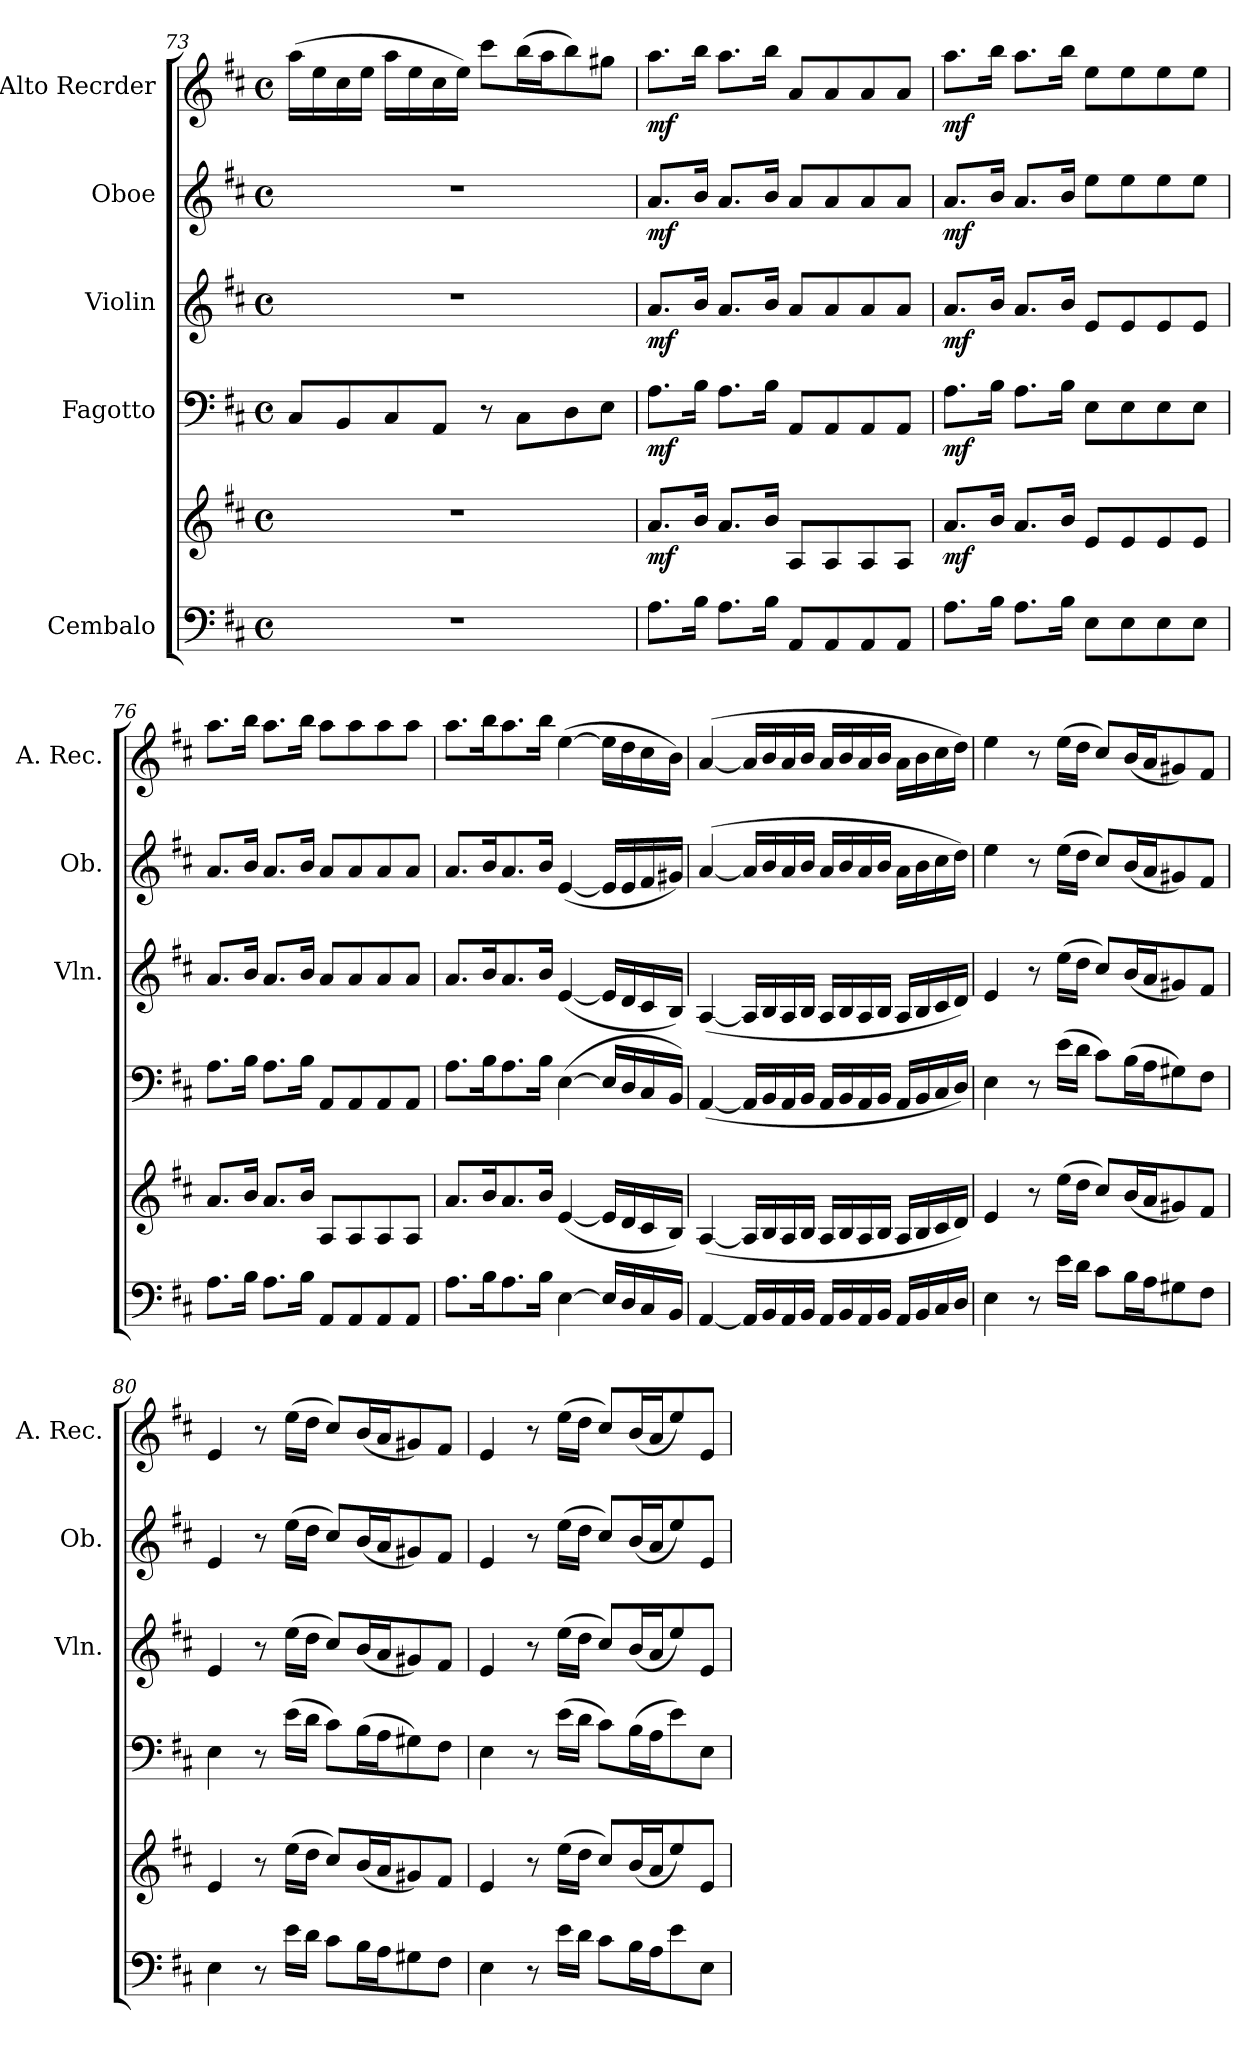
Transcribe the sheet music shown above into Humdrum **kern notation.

**kern	**kern	**dynam	**kern	**dynam	**kern	**dynam	**kern	**dynam	**kern	**dynam
*part5	*part5	*part5	*part4	*part4	*part3	*part3	*part2	*part2	*part1	*part1
*staff6	*staff5	*staff5/6	*staff4	*staff4	*staff3	*staff3	*staff2	*staff2	*staff1	*staff1
*I"Cembalo	*	*	*I"Fagotto	*	*I"Violin	*	*I"Oboe	*	*I"Alto Recrder	*
*	*	*	*	*	*I'Vln.	*	*I'Ob.	*	*I'A. Rec.	*
*clefF4	*clefG2	*	*clefF4	*	*clefG2	*	*clefG2	*	*clefG2	*
*k[f#c#]	*k[f#c#]	*	*k[f#c#]	*	*k[f#c#]	*	*k[f#c#]	*	*k[f#c#]	*
*M4/4	*M4/4	*	*M4/4	*	*M4/4	*	*M4/4	*	*M4/4	*
*met(c)	*met(c)	*	*met(c)	*	*met(c)	*	*met(c)	*	*met(c)	*
=73	=73	=73	=73	=73	=73	=73	=73	=73	=73	=73
1r	1r	.	8C#/L	.	1r	.	1r	.	(>16aa\LL	.
.	.	.	.	.	.	.	.	.	16ee\	.
.	.	.	8BB/	.	.	.	.	.	16cc#\	.
.	.	.	.	.	.	.	.	.	16ee\JJ	.
.	.	.	8C#/	.	.	.	.	.	16aa\LL	.
.	.	.	.	.	.	.	.	.	16ee\	.
.	.	.	8AA/J	.	.	.	.	.	16cc#\	.
.	.	.	.	.	.	.	.	.	16ee\JJ)	.
.	.	.	8r	.	.	.	.	.	8ccc#\L	.
.	.	.	8C#\L	.	.	.	.	.	(>16bb\L	.
.	.	.	.	.	.	.	.	.	16aa\J	.
.	.	.	8D\	.	.	.	.	.	8bb\)	.
.	.	.	8E\J	.	.	.	.	.	8gg#X\J	.
=74	=74	=74	=74	=74	=74	=74	=74	=74	=74	=74
!	!	!LO:DY:b	!	!LO:DY:b	!	!LO:DY:b	!	!LO:DY:b	!	!LO:DY:b
8.A\L	8.a/L	mf	8.A\L	mf	8.a/L	mf	8.a/L	mf	8.aa\L	mf
16B\Jk	16b/Jk	.	16B\Jk	.	16b/Jk	.	16b/Jk	.	16bb\Jk	.
8.A\L	8.a/L	.	8.A\L	.	8.a/L	.	8.a/L	.	8.aa\L	.
16B\Jk	16b/Jk	.	16B\Jk	.	16b/Jk	.	16b/Jk	.	16bb\Jk	.
8AA/L	8A/L	.	8AA/L	.	8a/L	.	8a/L	.	8a/L	.
8AA/	8A/	.	8AA/	.	8a/	.	8a/	.	8a/	.
8AA/	8A/	.	8AA/	.	8a/	.	8a/	.	8a/	.
8AA/J	8A/J	.	8AA/J	.	8a/J	.	8a/J	.	8a/J	.
=75	=75	=75	=75	=75	=75	=75	=75	=75	=75	=75
!	!	!LO:DY:b	!	!LO:DY:b	!	!LO:DY:b	!	!LO:DY:b	!	!LO:DY:b
8.A\L	8.a/L	mf	8.A\L	mf	8.a/L	mf	8.a/L	mf	8.aa\L	mf
16B\Jk	16b/Jk	.	16B\Jk	.	16b/Jk	.	16b/Jk	.	16bb\Jk	.
8.A\L	8.a/L	.	8.A\L	.	8.a/L	.	8.a/L	.	8.aa\L	.
16B\Jk	16b/Jk	.	16B\Jk	.	16b/Jk	.	16b/Jk	.	16bb\Jk	.
8E\L	8e/L	.	8E\L	.	8e/L	.	8ee\L	.	8ee\L	.
8E\	8e/	.	8E\	.	8e/	.	8ee\	.	8ee\	.
8E\	8e/	.	8E\	.	8e/	.	8ee\	.	8ee\	.
8E\J	8e/J	.	8E\J	.	8e/J	.	8ee\J	.	8ee\J	.
=76	=76	=76	=76	=76	=76	=76	=76	=76	=76	=76
8.A\L	8.a/L	.	8.A\L	.	8.a/L	.	8.a/L	.	8.aa\L	.
16B\Jk	16b/Jk	.	16B\Jk	.	16b/Jk	.	16b/Jk	.	16bb\Jk	.
8.A\L	8.a/L	.	8.A\L	.	8.a/L	.	8.a/L	.	8.aa\L	.
16B\Jk	16b/Jk	.	16B\Jk	.	16b/Jk	.	16b/Jk	.	16bb\Jk	.
8AA/L	8A/L	.	8AA/L	.	8a/L	.	8a/L	.	8aa\L	.
8AA/	8A/	.	8AA/	.	8a/	.	8a/	.	8aa\	.
8AA/	8A/	.	8AA/	.	8a/	.	8a/	.	8aa\	.
8AA/J	8A/J	.	8AA/J	.	8a/J	.	8a/J	.	8aa\J	.
=77	=77	=77	=77	=77	=77	=77	=77	=77	=77	=77
8.A\L	8.a/L	.	8.A\L	.	8.a/L	.	8.a/L	.	8.aa\L	.
16B\K	16b/K	.	16B\K	.	16b/K	.	16b/K	.	16bb\K	.
8.A\	8.a/	.	8.A\	.	8.a/	.	8.a/	.	8.aa\	.
16B\Jk	16b/Jk	.	16B\Jk	.	16b/Jk	.	16b/Jk	.	16bb\Jk	.
[4E\	([4e/	.	([4E\	.	([4e/	.	([4e/	.	([4ee\	.
16E/LL]	16e/LL]	.	16E/LL]	.	16e/LL]	.	16e/LL]	.	16ee\LL]	.
16D/	16d/	.	16D/	.	16d/	.	16e/	.	16dd\	.
16C#/	16c#/	.	16C#/	.	16c#/	.	16f#/	.	16cc#\	.
16BB/JJ	16B/JJ)	.	16BB/JJ)	.	16B/JJ)	.	16g#X/JJ)	.	16b\JJ)	.
!!LO:LB:g=z
=78	=78	=78	=78	=78	=78	=78	=78	=78	=78	=78
[4AA/	([4A/	.	([4AA/	.	([4A/	.	([4a/	.	([4a/	.
16AA/LL]	16A/LL]	.	16AA/LL]	.	16A/LL]	.	16a/LL]	.	16a/LL]	.
16BB/	16B/	.	16BB/	.	16B/	.	16b/	.	16b/	.
16AA/	16A/	.	16AA/	.	16A/	.	16a/	.	16a/	.
16BB/JJ	16B/JJ	.	16BB/JJ	.	16B/JJ	.	16b/JJ	.	16b/JJ	.
16AA/LL	16A/LL	.	16AA/LL	.	16A/LL	.	16a/LL	.	16a/LL	.
16BB/	16B/	.	16BB/	.	16B/	.	16b/	.	16b/	.
16AA/	16A/	.	16AA/	.	16A/	.	16a/	.	16a/	.
16BB/JJ	16B/JJ	.	16BB/JJ	.	16B/JJ	.	16b/JJ	.	16b/JJ	.
16AA/LL	16A/LL	.	16AA/LL	.	16A/LL	.	16a\LL	.	16a\LL	.
16BB/	16B/	.	16BB/	.	16B/	.	16b\	.	16b\	.
16C#/	16c#/	.	16C#/	.	16c#/	.	16cc#\	.	16cc#\	.
16D/JJ	16d/JJ)	.	16D/JJ)	.	16d/JJ)	.	16dd\JJ)	.	16dd\JJ)	.
=79	=79	=79	=79	=79	=79	=79	=79	=79	=79	=79
4E\	4e/	.	4E\	.	4e/	.	4ee\	.	4ee\	.
8r	8r	.	8r	.	8r	.	8r	.	8r	.
16e\LL	(16ee\LL	.	(16e\LL	.	(16ee\LL	.	(16ee\LL	.	(16ee\LL	.
16d\JJ	16dd\JJ	.	16d\JJ	.	16dd\JJ	.	16dd\JJ	.	16dd\JJ	.
8c#\L	8cc#/L)	.	8c#\L)	.	8cc#/L)	.	8cc#/L)	.	8cc#/L)	.
16B\L	(16b/L	.	(>16B\L	.	(16b/L	.	(16b/L	.	(16b/L	.
16A\J	16a/J	.	16A\J	.	16a/J	.	16a/J	.	16a/J	.
8G#X\	8g#X/)	.	8G#X\)	.	8g#X/)	.	8g#X/)	.	8g#X/)	.
8F#\J	8f#/J	.	8F#\J	.	8f#/J	.	8f#/J	.	8f#/J	.
=80	=80	=80	=80	=80	=80	=80	=80	=80	=80	=80
4E\	4e/	.	4E\	.	4e/	.	4e/	.	4e/	.
8r	8r	.	8r	.	8r	.	8r	.	8r	.
16e\LL	(16ee\LL	.	(16e\LL	.	(16ee\LL	.	(16ee\LL	.	(16ee\LL	.
16d\JJ	16dd\JJ	.	16d\JJ	.	16dd\JJ	.	16dd\JJ	.	16dd\JJ	.
8c#\L	8cc#/L)	.	8c#\L)	.	8cc#/L)	.	8cc#/L)	.	8cc#/L)	.
16B\L	(16b/L	.	(>16B\L	.	(16b/L	.	(16b/L	.	(16b/L	.
16A\J	16a/J	.	16A\J	.	16a/J	.	16a/J	.	16a/J	.
8G#X\	8g#X/)	.	8G#X\)	.	8g#X/)	.	8g#X/)	.	8g#X/)	.
8F#\J	8f#/J	.	8F#\J	.	8f#/J	.	8f#/J	.	8f#/J	.
=81	=81	=81	=81	=81	=81	=81	=81	=81	=81	=81
4E\	4e/	.	4E\	.	4e/	.	4e/	.	4e/	.
8r	8r	.	8r	.	8r	.	8r	.	8r	.
16e\LL	(16ee\LL	.	(16e\LL	.	(16ee\LL	.	(16ee\LL	.	(16ee\LL	.
16d\JJ	16dd\JJ	.	16d\JJ	.	16dd\JJ	.	16dd\JJ	.	16dd\JJ	.
8c#\L	8cc#/L)	.	8c#\L)	.	8cc#/L)	.	8cc#/L)	.	8cc#/L)	.
16B\L	(16b/L	.	(16B\L	.	(16b/L	.	(16b/L	.	(16b/L	.
16A\J	16a/J	.	16A\J	.	16a/J	.	16a/J	.	16a/J	.
8e\	8ee/)	.	8e\)	.	8ee/)	.	8ee/)	.	8ee/)	.
8E\J	8e/J	.	8E\J	.	8e/J	.	8e/J	.	8e/J	.
=	=	=	=	=	=	=	=	=	=	=
*-	*-	*-	*-	*-	*-	*-	*-	*-	*-	*-
